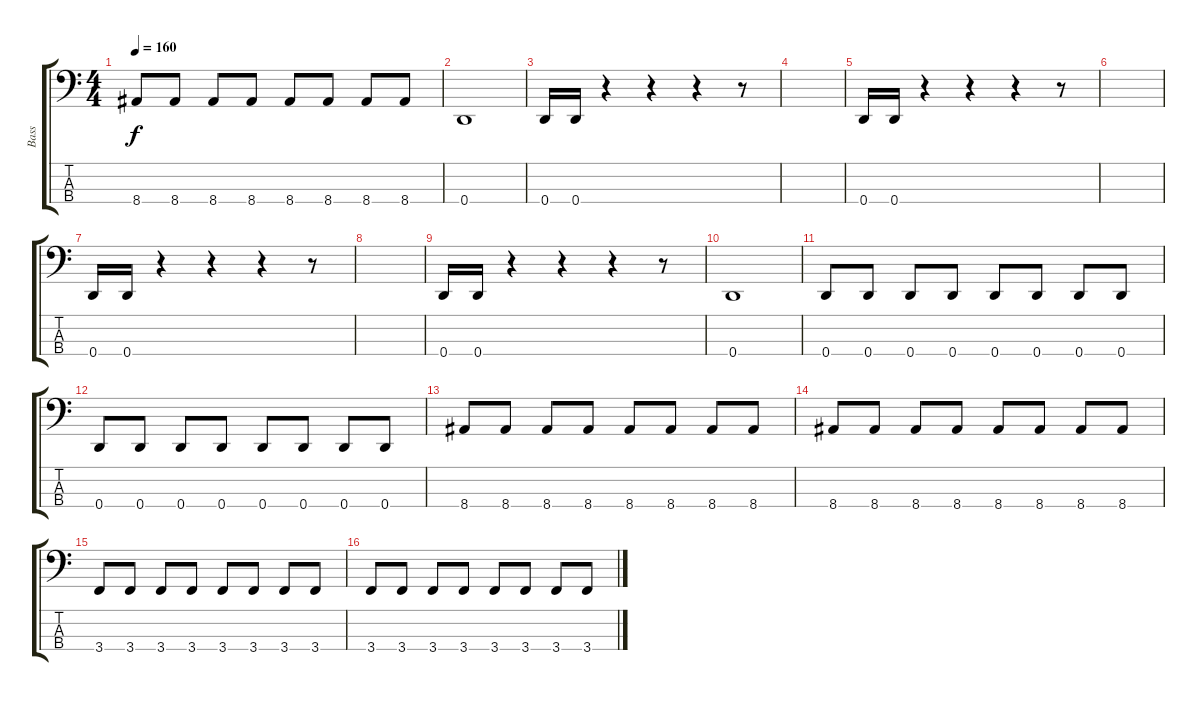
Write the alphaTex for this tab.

\track ("Bass" "Bass") {instrument electricbassfinger}
\staff {score tabs}
\tuning (G2 D2 A1 D1) {hide}
\ts (4 4)
\tempo 160
\clef f4
\ks c
8.4.8{dy f} 8.4.8 8.4.8 8.4.8 8.4.8 8.4.8 8.4.8 8.4.8 |
0.4.1 |
0.4.16 0.4.16 r.4 r.4 r.4 r.8 |
|
0.4.16 0.4.16 r.4 r.4 r.4 r.8 |
|
0.4.16 0.4.16 r.4 r.4 r.4 r.8 |
|
0.4.16 0.4.16 r.4 r.4 r.4 r.8 |
0.4.1 |
0.4.8 0.4.8 0.4.8 0.4.8 0.4.8 0.4.8 0.4.8 0.4.8 |
0.4.8 0.4.8 0.4.8 0.4.8 0.4.8 0.4.8 0.4.8 0.4.8 |
8.4.8 8.4.8 8.4.8 8.4.8 8.4.8 8.4.8 8.4.8 8.4.8 |
8.4.8 8.4.8 8.4.8 8.4.8 8.4.8 8.4.8 8.4.8 8.4.8 |
3.4.8 3.4.8 3.4.8 3.4.8 3.4.8 3.4.8 3.4.8 3.4.8 |
3.4.8 3.4.8 3.4.8 3.4.8 3.4.8 3.4.8 3.4.8 3.4.8
